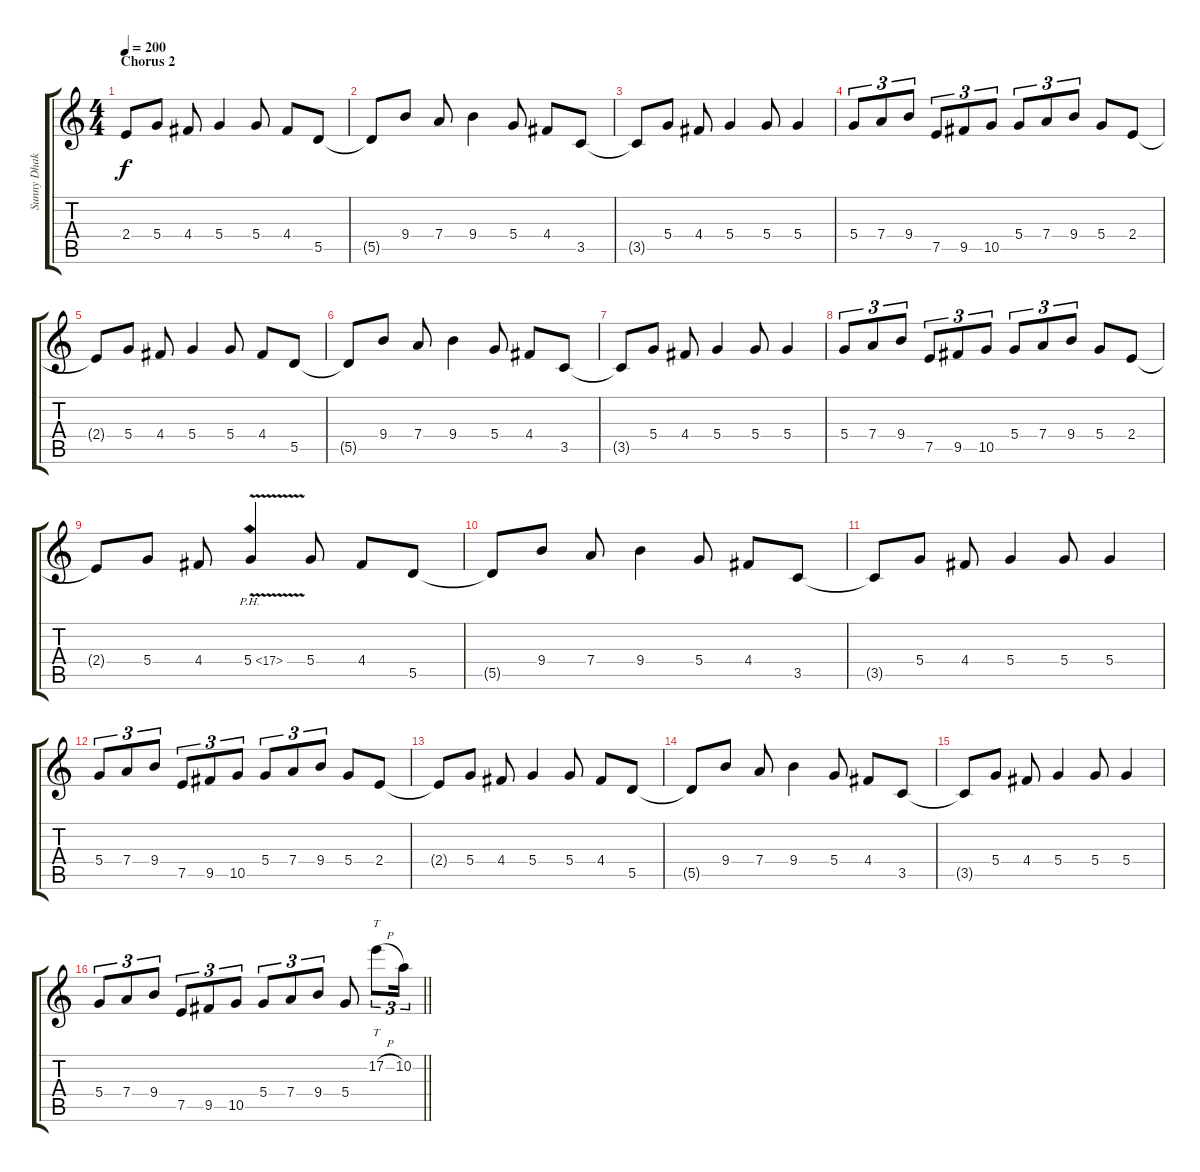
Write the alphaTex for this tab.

\track ("Sunny Dhak" "Sunny Dhak") {instrument distortionguitar}
\staff {score tabs}
\tuning (E4 B3 G3 D3 A2 E2) {hide}
\ts (4 4)
\section ("" "Chorus 2")
\tempo 200
\clef g2
\ks c
2.4{t}.8{dy f} 5.4.8 4.4.8 5.4.4 5.4.8 4.4.8 5.5.8 |
5.5{t}.8 9.4.8 7.4.8 9.4.4 5.4.8 4.4.8 3.5.8 |
3.5{t}.8 5.4.8 4.4.8 5.4.4 5.4.8 5.4.4 |
5.4.8{tu (3 2)} 7.4.8{tu (3 2)} 9.4.8{tu (3 2)} 7.5.8{tu (3 2)} 9.5.8{tu (3 2)} 10.5.8{tu (3 2)} 5.4.8{tu (3 2)} 7.4.8{tu (3 2)} 9.4.8{tu (3 2)} 5.4.8 2.4.8 |
2.4{t}.8 5.4.8 4.4.8 5.4.4 5.4.8 4.4.8 5.5.8 |
5.5{t}.8 9.4.8 7.4.8 9.4.4 5.4.8 4.4.8 3.5.8 |
3.5{t}.8 5.4.8 4.4.8 5.4.4 5.4.8 5.4.4 |
5.4.8{tu (3 2)} 7.4.8{tu (3 2)} 9.4.8{tu (3 2)} 7.5.8{tu (3 2)} 9.5.8{tu (3 2)} 10.5.8{tu (3 2)} 5.4.8{tu (3 2)} 7.4.8{tu (3 2)} 9.4.8{tu (3 2)} 5.4.8 2.4.8 |
2.4{t}.8 5.4.8 4.4.8 5.4{ph 12 v}.4 5.4.8 4.4.8 5.5.8 |
5.5{t}.8 9.4.8 7.4.8 9.4.4 5.4.8 4.4.8 3.5.8 |
3.5{t}.8 5.4.8 4.4.8 5.4.4 5.4.8 5.4.4 |
5.4.8{tu (3 2)} 7.4.8{tu (3 2)} 9.4.8{tu (3 2)} 7.5.8{tu (3 2)} 9.5.8{tu (3 2)} 10.5.8{tu (3 2)} 5.4.8{tu (3 2)} 7.4.8{tu (3 2)} 9.4.8{tu (3 2)} 5.4.8 2.4.8 |
2.4{t}.8 5.4.8 4.4.8 5.4.4 5.4.8 4.4.8 5.5.8 |
5.5{t}.8 9.4.8 7.4.8 9.4.4 5.4.8 4.4.8 3.5.8 |
3.5{t}.8 5.4.8 4.4.8 5.4.4 5.4.8 5.4.4 |
\barLineRight lightlight
5.4.8{tu (3 2)} 7.4.8{tu (3 2)} 9.4.8{tu (3 2)} 7.5.8{tu (3 2)} 9.5.8{tu (3 2)} 10.5.8{tu (3 2)} 5.4.8{tu (3 2)} 7.4.8{tu (3 2)} 9.4.8{tu (3 2)} 5.4.8 17.2{h}.8{tt tu (3 2)} 10.2{h}.16{tu (3 2)}
